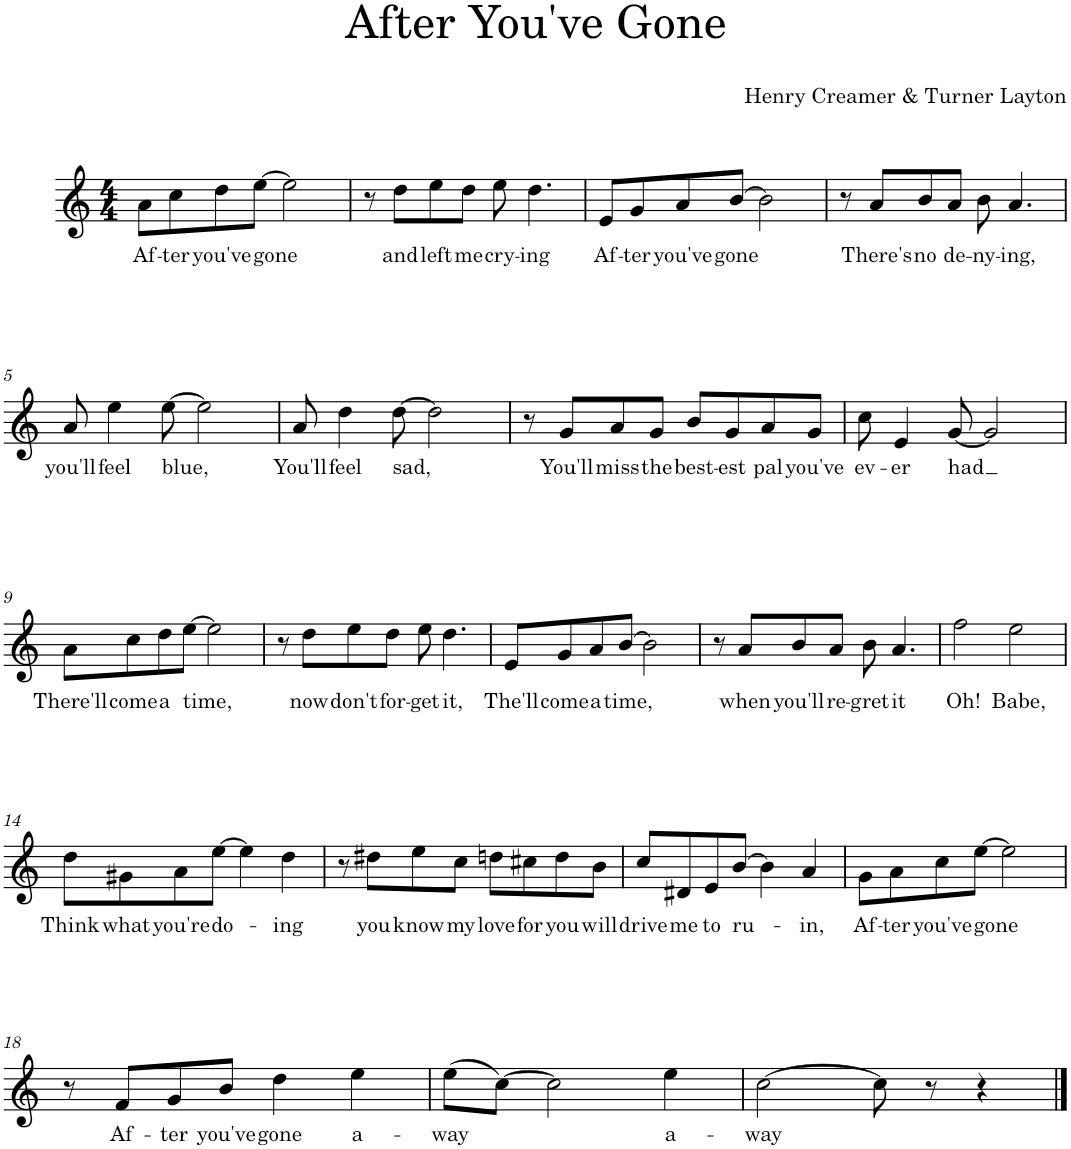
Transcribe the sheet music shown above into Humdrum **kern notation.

**kern	**text
*part1	*part1
*staff1	*staff1
*I"Piano	*
*I'Pno.	*
*clefG2	*
*k[]	*
*M4/4	*
=1	=1
!	!LO:LY:b
8a\L	Af-
!	!LO:LY:b
8cc\	-ter
!	!LO:LY:b
8dd\	you've
!	!LO:LY:b
[8ee\J	gone
2ee\]	.
=2	=2
8r	.
!	!LO:LY:b
8dd\L	and
!	!LO:LY:b
8ee\	left
!	!LO:LY:b
8dd\J	me
!	!LO:LY:b
8ee\	cry-
!	!LO:LY:b
4.dd\	-ing
=3	=3
!	!LO:LY:b
8e/L	Af-
!	!LO:LY:b
8g/	-ter
!	!LO:LY:b
8a/	you've
!	!LO:LY:b
[8b/J	gone
2b\]	.
=4	=4
8r	.
!	!LO:LY:b
8a/L	There's
!	!LO:LY:b
8b/	no
!	!LO:LY:b
8a/J	de-
!	!LO:LY:b
8b\	-ny-
!	!LO:LY:b
4.a/	-ing,
!!LO:LB:g=z
=5	=5
!	!LO:LY:b
8a/	you'll
!	!LO:LY:b
4ee\	feel
!	!LO:LY:b
[8ee\	blue,
2ee\]	.
=6	=6
!	!LO:LY:b
8a/	You'll
!	!LO:LY:b
4dd\	feel
!	!LO:LY:b
[8dd\	sad,
2dd\]	.
=7	=7
8r	.
!	!LO:LY:b
8g/L	You'll
!	!LO:LY:b
8a/	miss
!	!LO:LY:b
8g/J	the
!	!LO:LY:b
8b/L	best-
!	!LO:LY:b
8g/	-est
!	!LO:LY:b
8a/	pal
!	!LO:LY:b
8g/J	you've
=8	=8
!	!LO:LY:b
8cc\	ev-
!	!LO:LY:b
4e/	-er
!	!LO:LY:b
[8g/	had
2g/]	.
!!LO:LB:g=z
=9	=9
!	!LO:LY:b
8a\L	There'll
!	!LO:LY:b
8cc\	come
!	!LO:LY:b
8dd\	a
!	!LO:LY:b
[8ee\J	time,
2ee\]	.
=10	=10
8r	.
!	!LO:LY:b
8dd\L	now
!	!LO:LY:b
8ee\	don't
!	!LO:LY:b
8dd\J	for-
!	!LO:LY:b
8ee\	-get
!	!LO:LY:b
4.dd\	it,
=11	=11
!	!LO:LY:b
8e/L	The'll
!	!LO:LY:b
8g/	come
!	!LO:LY:b
8a/	a
!	!LO:LY:b
[8b/J	time,
2b\]	.
=12	=12
8r	.
!	!LO:LY:b
8a/L	when
!	!LO:LY:b
8b/	you'll
!	!LO:LY:b
8a/J	re-
!	!LO:LY:b
8b\	-gret
!	!LO:LY:b
4.a/	it
=13	=13
!	!LO:LY:b
2ff\	Oh!
!	!LO:LY:b
2ee\	Babe,
!!LO:LB:g=z
=14	=14
!	!LO:LY:b
8dd\L	Think
!	!LO:LY:b
8g#X\	what
!	!LO:LY:b
8a\	you're
!	!LO:LY:b
[8ee\J	do-
4ee\]	.
!	!LO:LY:b
4dd\	-ing
=15	=15
8r	.
!	!LO:LY:b
8dd#X\L	you
!	!LO:LY:b
8ee\	know
!	!LO:LY:b
8cc\J	my
!	!LO:LY:b
8ddn\L	love
!	!LO:LY:b
8cc#X\	for
!	!LO:LY:b
8dd\	you
!	!LO:LY:b
8b\J	will
=16	=16
!	!LO:LY:b
8cc/L	drive
!	!LO:LY:b
8d#X/	me
!	!LO:LY:b
8e/	to
!	!LO:LY:b
[8b/J	ru-
4b\]	.
!	!LO:LY:b
4a/	-in,
=17	=17
!	!LO:LY:b
8g\L	Af-
!	!LO:LY:b
8a\	-ter
!	!LO:LY:b
8cc\	you've
!	!LO:LY:b
[8ee\J	gone
2ee\]	.
!!LO:LB:g=z
=18	=18
8r	.
!	!LO:LY:b
8f/L	Af-
!	!LO:LY:b
8g/	-ter
!	!LO:LY:b
8b/J	you've
!	!LO:LY:b
4dd\	gone
!	!LO:LY:b
4ee\	a-
=19	=19
!	!LO:LY:b
(8ee\L	-way
[8cc\J)	.
2cc\]	.
!	!LO:LY:b
4ee\	a-
=20	=20
!	!LO:LY:b
[2cc\	-way
8cc\]	.
8r	.
4r	.
==	==
*-	*-
